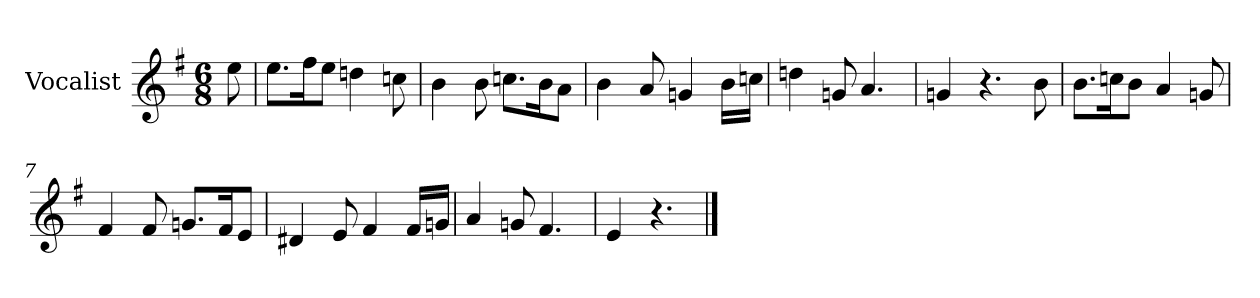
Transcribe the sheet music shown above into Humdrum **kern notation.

**kern
*part1
*staff1
*I"Vocalist
*k[f#]
*e:
*M6/8
=
8ee
=1
8.eeL
16ff#K
8eeJ
4ddn
8ccn
=2
4b
8b
8.ccnL
16bK
8aJ
=3
4b
8a
4gn
16bLL
16ccnJJ
=4
4ddn
8gn
4.a
=5
4gn
4.r
8b
=6
8.bL
16ccnK
8bJ
4a
8gn
=7
4f#
8f#
8.gnL
16f#K
8eJ
=8
4d#X
8e
4f#
16f#LL
16gnJJ
=9
4a
8gn
4.f#
=10
4e
4.r
==
*-
